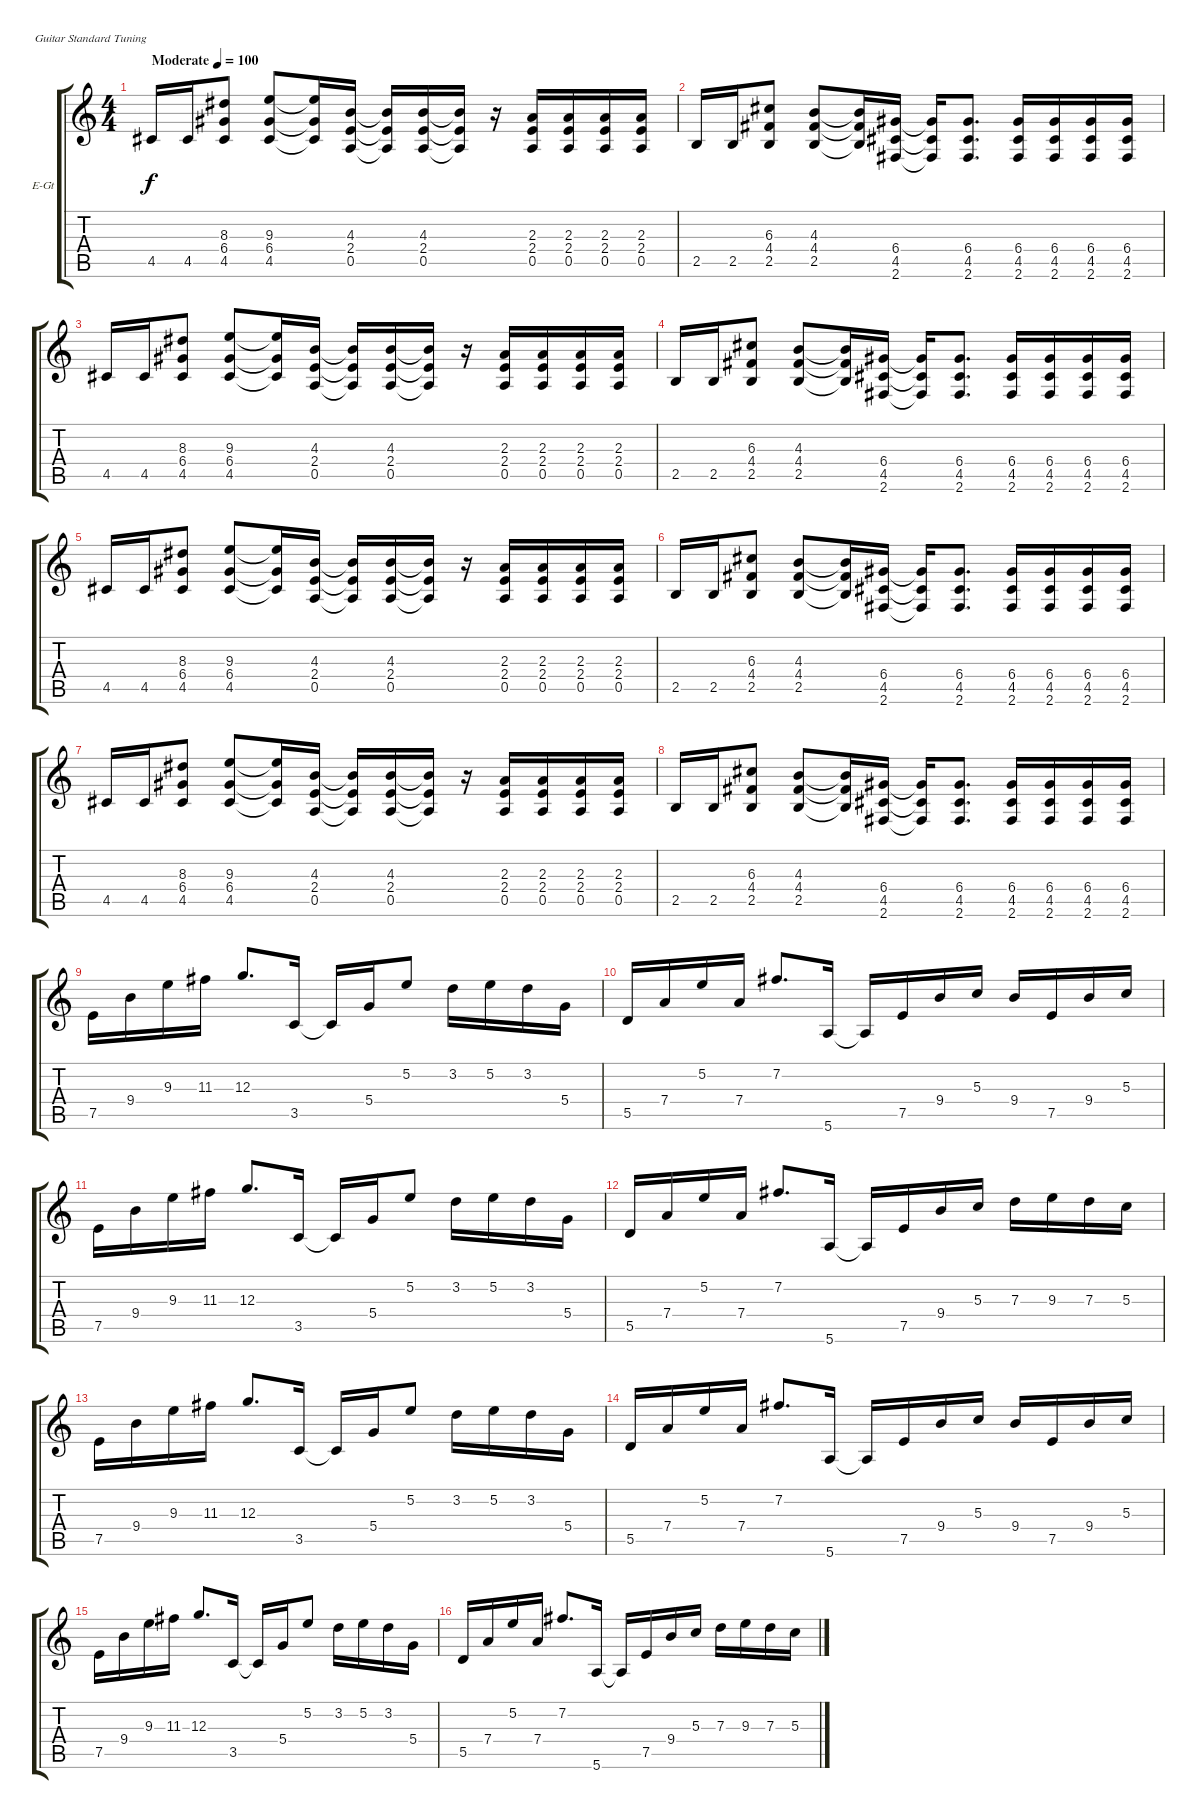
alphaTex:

\bracketExtendMode groupsimilarinstruments
\firstSystemTrackNameOrientation horizontal
\otherSystemsTrackNameOrientation horizontal
\track ("Base" "E-Gt") {instrument distortionguitar}
\staff {score tabs}
\tuning (E4 B3 G3 D3 A2 E2)
\ts (4 4)
\beaming (8 2 2 2 2)
\tempo (100 "Moderate")
\clef g2
\ks c
4.5.16{txt "" dy f instrument distortionguitar} 4.5.16 (8.3 6.4 4.5).8 (9.3 6.4 4.5).8 (9.3{t} 6.4{t} 4.5{t}).16 (4.3 2.4 0.5).16 (4.3{t} 2.4{t} 0.5{t}).16 (4.3 2.4 0.5).16 (4.3{t} 2.4{t} 0.5{t}).16 r.16 (2.3 2.4 0.5).16 (2.3 2.4 0.5).16 (2.3 2.4 0.5).16 (2.3 2.4 0.5).16 |
2.5.16 2.5.16 (6.3 4.4 2.5).8 (4.3 4.4 2.5).8 (4.3{t} 4.4{t} 2.5{t}).16 (6.4 4.5 2.6).16 (6.4{t} 4.5{t} 2.6{t}).16 (6.4 4.5 2.6).8{d} (6.4 4.5 2.6).16 (6.4 4.5 2.6).16 (6.4 4.5 2.6).16 (6.4 4.5 2.6).16 |
4.5.16 4.5.16 (8.3 6.4 4.5).8 (9.3 6.4 4.5).8 (9.3{t} 6.4{t} 4.5{t}).16 (4.3 2.4 0.5).16 (4.3{t} 2.4{t} 0.5{t}).16 (4.3 2.4 0.5).16 (4.3{t} 2.4{t} 0.5{t}).16 r.16 (2.3 2.4 0.5).16 (2.3 2.4 0.5).16 (2.3 2.4 0.5).16 (2.3 2.4 0.5).16 |
2.5.16 2.5.16 (6.3 4.4 2.5).8 (4.3 4.4 2.5).8 (4.3{t} 4.4{t} 2.5{t}).16 (6.4 4.5 2.6).16 (6.4{t} 4.5{t} 2.6{t}).16 (6.4 4.5 2.6).8{d} (6.4 4.5 2.6).16 (6.4 4.5 2.6).16 (6.4 4.5 2.6).16 (6.4 4.5 2.6).16 |
4.5.16 4.5.16 (8.3 6.4 4.5).8 (9.3 6.4 4.5).8 (9.3{t} 6.4{t} 4.5{t}).16 (4.3 2.4 0.5).16 (4.3{t} 2.4{t} 0.5{t}).16 (4.3 2.4 0.5).16 (4.3{t} 2.4{t} 0.5{t}).16 r.16 (2.3 2.4 0.5).16 (2.3 2.4 0.5).16 (2.3 2.4 0.5).16 (2.3 2.4 0.5).16 |
2.5.16 2.5.16 (6.3 4.4 2.5).8 (4.3 4.4 2.5).8 (4.3{t} 4.4{t} 2.5{t}).16 (6.4 4.5 2.6).16 (6.4{t} 4.5{t} 2.6{t}).16 (6.4 4.5 2.6).8{d} (6.4 4.5 2.6).16 (6.4 4.5 2.6).16 (6.4 4.5 2.6).16 (6.4 4.5 2.6).16 |
4.5.16 4.5.16 (8.3 6.4 4.5).8 (9.3 6.4 4.5).8 (9.3{t} 6.4{t} 4.5{t}).16 (4.3 2.4 0.5).16 (4.3{t} 2.4{t} 0.5{t}).16 (4.3 2.4 0.5).16 (4.3{t} 2.4{t} 0.5{t}).16 r.16 (2.3 2.4 0.5).16 (2.3 2.4 0.5).16 (2.3 2.4 0.5).16 (2.3 2.4 0.5).16 |
2.5.16 2.5.16 (6.3 4.4 2.5).8 (4.3 4.4 2.5).8 (4.3{t} 4.4{t} 2.5{t}).16 (6.4 4.5 2.6).16 (6.4{t} 4.5{t} 2.6{t}).16 (6.4 4.5 2.6).8{d} (6.4 4.5 2.6).16 (6.4 4.5 2.6).16 (6.4 4.5 2.6).16 (6.4 4.5 2.6).16 |
7.5.16 9.4.16 9.3.16 11.3.16 12.3.8{d} 3.5.16 3.5{t}.16 5.4.16 5.2.8 3.2.16 5.2.16 3.2.16 5.4.16 |
5.5.16 7.4.16 5.2.16 7.4.16 7.2.8{d} 5.6.16 5.6{t}.16 7.5.16 9.4.16 5.3.16 9.4.16 7.5.16 9.4.16 5.3.16 |
7.5.16 9.4.16 9.3.16 11.3.16 12.3.8{d} 3.5.16 3.5{t}.16 5.4.16 5.2.8 3.2.16 5.2.16 3.2.16 5.4.16 |
5.5.16 7.4.16 5.2.16 7.4.16 7.2.8{d} 5.6.16 5.6{t}.16 7.5.16 9.4.16 5.3.16 7.3.16 9.3.16 7.3.16 5.3.16 |
7.5.16 9.4.16 9.3.16 11.3.16 12.3.8{d} 3.5.16 3.5{t}.16 5.4.16 5.2.8 3.2.16 5.2.16 3.2.16 5.4.16 |
5.5.16 7.4.16 5.2.16 7.4.16 7.2.8{d} 5.6.16 5.6{t}.16 7.5.16 9.4.16 5.3.16 9.4.16 7.5.16 9.4.16 5.3.16 |
7.5.16 9.4.16 9.3.16 11.3.16 12.3.8{d} 3.5.16 3.5{t}.16 5.4.16 5.2.8 3.2.16 5.2.16 3.2.16 5.4.16 |
5.5.16 7.4.16 5.2.16 7.4.16 7.2.8{d} 5.6.16 5.6{t}.16 7.5.16 9.4.16 5.3.16 7.3.16 9.3.16 7.3.16 5.3.16
